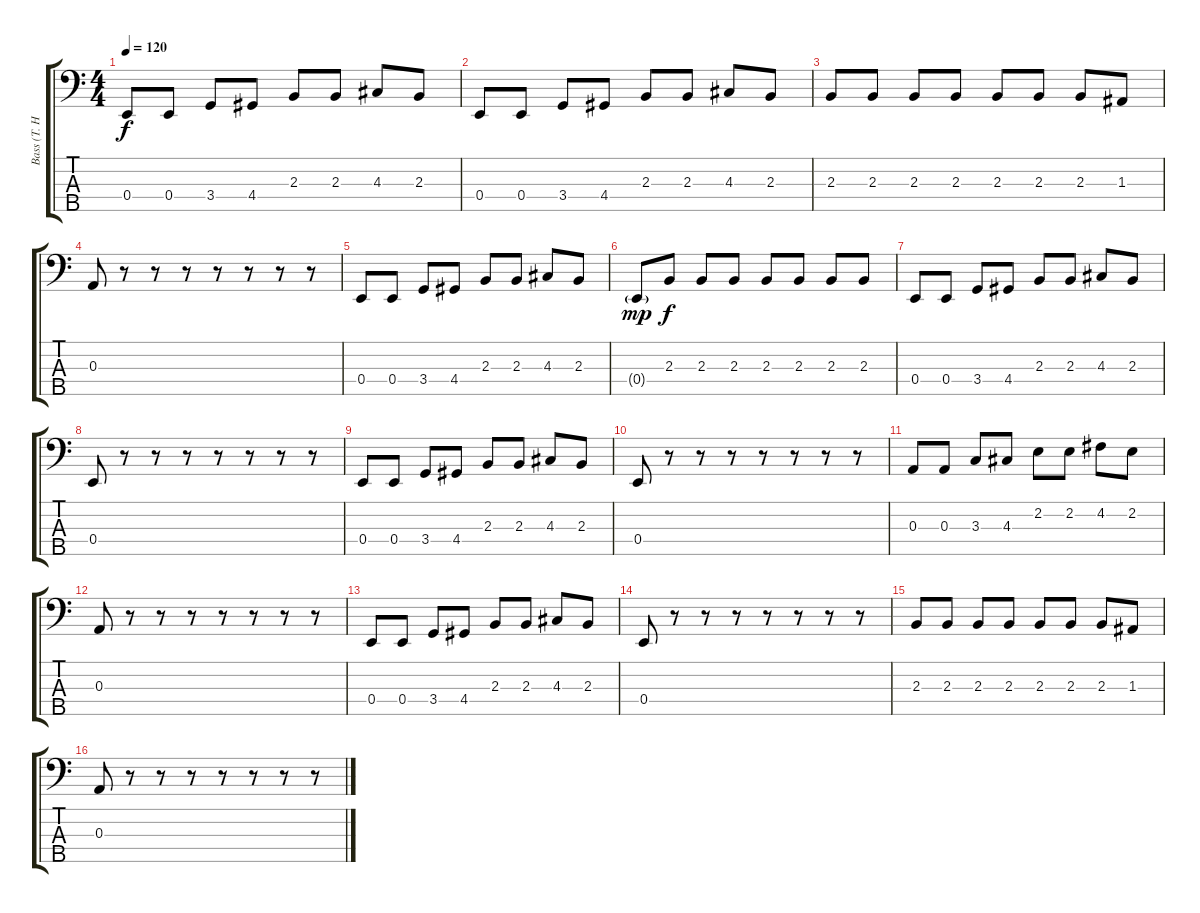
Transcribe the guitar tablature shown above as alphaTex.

\track ("Bass (T. Hamilton)" "Bass (T. H") {instrument electricbassfinger}
\staff {score tabs}
\tuning (G2 D2 A1 E1 B0) {hide}
\ts (4 4)
\tempo 120
\clef f4
\ks c
0.4.8{dy f} 0.4.8 3.4.8 4.4.8 2.3.8 2.3.8 4.3.8 2.3.8 |
0.4.8 0.4.8 3.4.8 4.4.8 2.3.8 2.3.8 4.3.8 2.3.8 |
2.3.8 2.3.8 2.3.8 2.3.8 2.3.8 2.3.8 2.3.8 1.3.8 |
0.3.8 r.8 r.8 r.8 r.8 r.8 r.8 r.8 |
0.4.8 0.4.8 3.4.8 4.4.8 2.3.8 2.3.8 4.3.8 2.3.8 |
0.4{g}.8{dy mp} 2.3.8{dy f} 2.3.8 2.3.8 2.3.8 2.3.8 2.3.8 2.3.8 |
0.4.8 0.4.8 3.4.8 4.4.8 2.3.8 2.3.8 4.3.8 2.3.8 |
0.4.8 r.8 r.8 r.8 r.8 r.8 r.8 r.8 |
0.4.8 0.4.8 3.4.8 4.4.8 2.3.8 2.3.8 4.3.8 2.3.8 |
0.4.8 r.8 r.8 r.8 r.8 r.8 r.8 r.8 |
0.3.8 0.3.8 3.3.8 4.3.8 2.2.8 2.2.8 4.2.8 2.2.8 |
0.3.8 r.8 r.8 r.8 r.8 r.8 r.8 r.8 |
0.4.8 0.4.8 3.4.8 4.4.8 2.3.8 2.3.8 4.3.8 2.3.8 |
0.4.8 r.8 r.8 r.8 r.8 r.8 r.8 r.8 |
2.3.8 2.3.8 2.3.8 2.3.8 2.3.8 2.3.8 2.3.8 1.3.8 |
0.3.8 r.8 r.8 r.8 r.8 r.8 r.8 r.8
